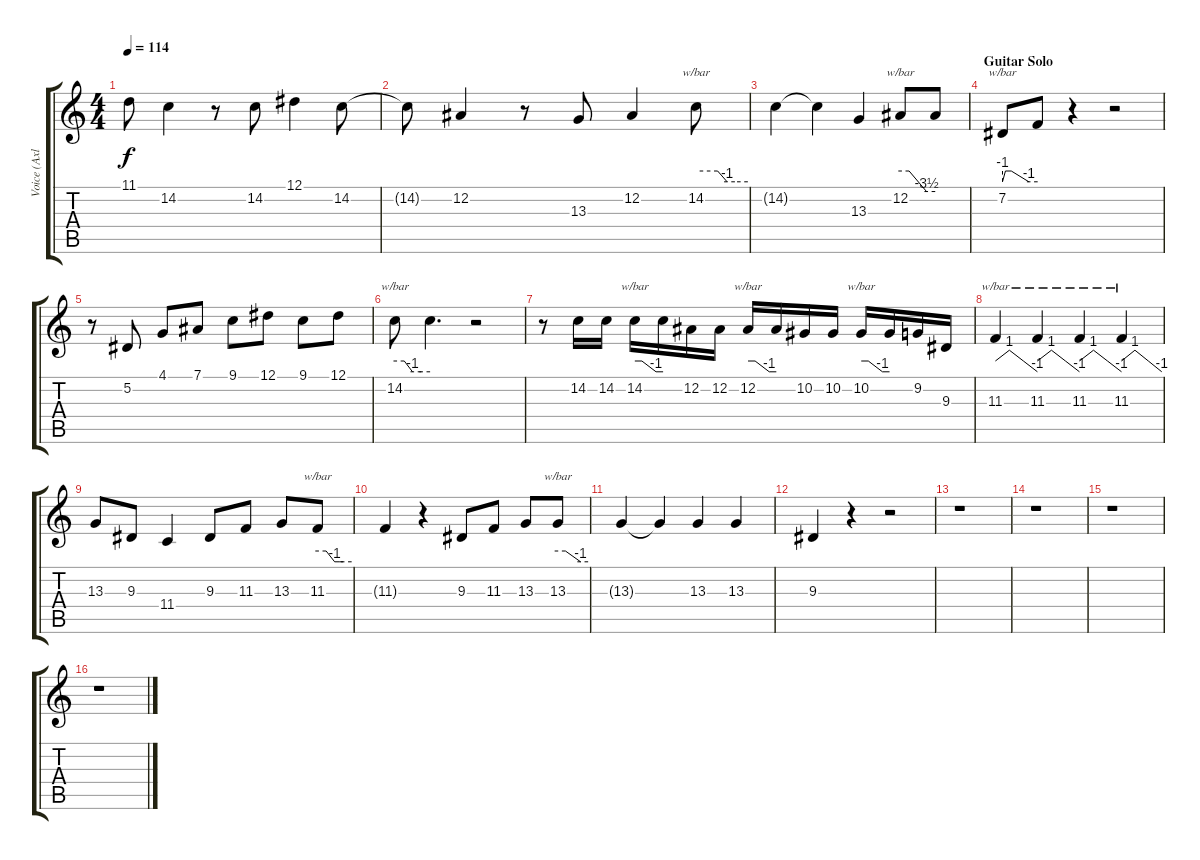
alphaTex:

\track ("Voice (Axl)" "Voice (Axl") {instrument lead2sawtooth}
\staff {score tabs}
\tuning (Eb4 Bb3 Gb3 Db3 Ab2 Eb2) {hide}
\ts (4 4)
\tempo 114
\clef g2
\ks c
11.1{t}.8{dy f} 14.2.4 r.8 14.2.8 12.1.4 14.2.8 |
14.2{t}.8 12.2.4 r.8 13.3.8 12.2.4 14.2.8{tbe (custom default 0 0 25 0 36 -4 45 -4 60 -4)} |
14.2{t}.4 14.2{t}.4 13.3.4 12.2.8{tbe (custom default 0 0 15 0 45 -14 60 -14)} 12.2{t}.8 |
\section ("" "Guitar Solo")
7.2.8{tbe (custom default 0 -4 5 0 15 0 45 -4 60 -4)} 7.2{t}.8 r.4 r.2 |
r.8 5.2.8 4.1.8 7.1.8 9.1.8 12.1.8 9.1.8 12.1.8 |
14.2.8{tbe (custom default 0 0 16 0 30 -4 45 -4 60 -4)} 14.2{t}.4{d} r.2 |
r.8 14.2.16 14.2.16 14.2.16{tbe (custom default 0 0 15 0 45 -4 60 -4)} 14.2{t}.16 12.2.16 12.2.16 12.2.16{tbe (custom default 0 0 15 0 45 -4 60 -4)} 12.2{t}.16 10.2.16 10.2.16 10.2.16{tbe (custom default 0 0 15 0 45 -4 60 -4)} 10.2{t}.16 9.2.16 9.3.16 |
11.3.4{tbe (custom default 0 0 20 4 40 0 60 -4)} 11.3.4{tbe (custom default 0 0 20 4 40 0 60 -4)} 11.3.4{tbe (custom default 0 0 20 4 40 0 60 -4)} 11.3.4{tbe (custom default 0 0 20 4 40 0 60 -4)} |
13.3.8 9.3.8 11.4.4 9.3.8 11.3.8 13.3.8 11.3.8{tbe (custom default 0 0 15 0 30 -4 38 -4 45 -4 60 -4)} |
11.3{t}.4 r.4 9.3.8 11.3.8 13.3.8 13.3.8{tbe (custom default 0 0 15 0 45 -4 60 -4)} |
13.3{t}.4 13.3{t}.4 13.3.4 13.3.4 |
9.3.4 r.4 r.2 |
r.1 |
r.1 |
r.1 |
r.1
